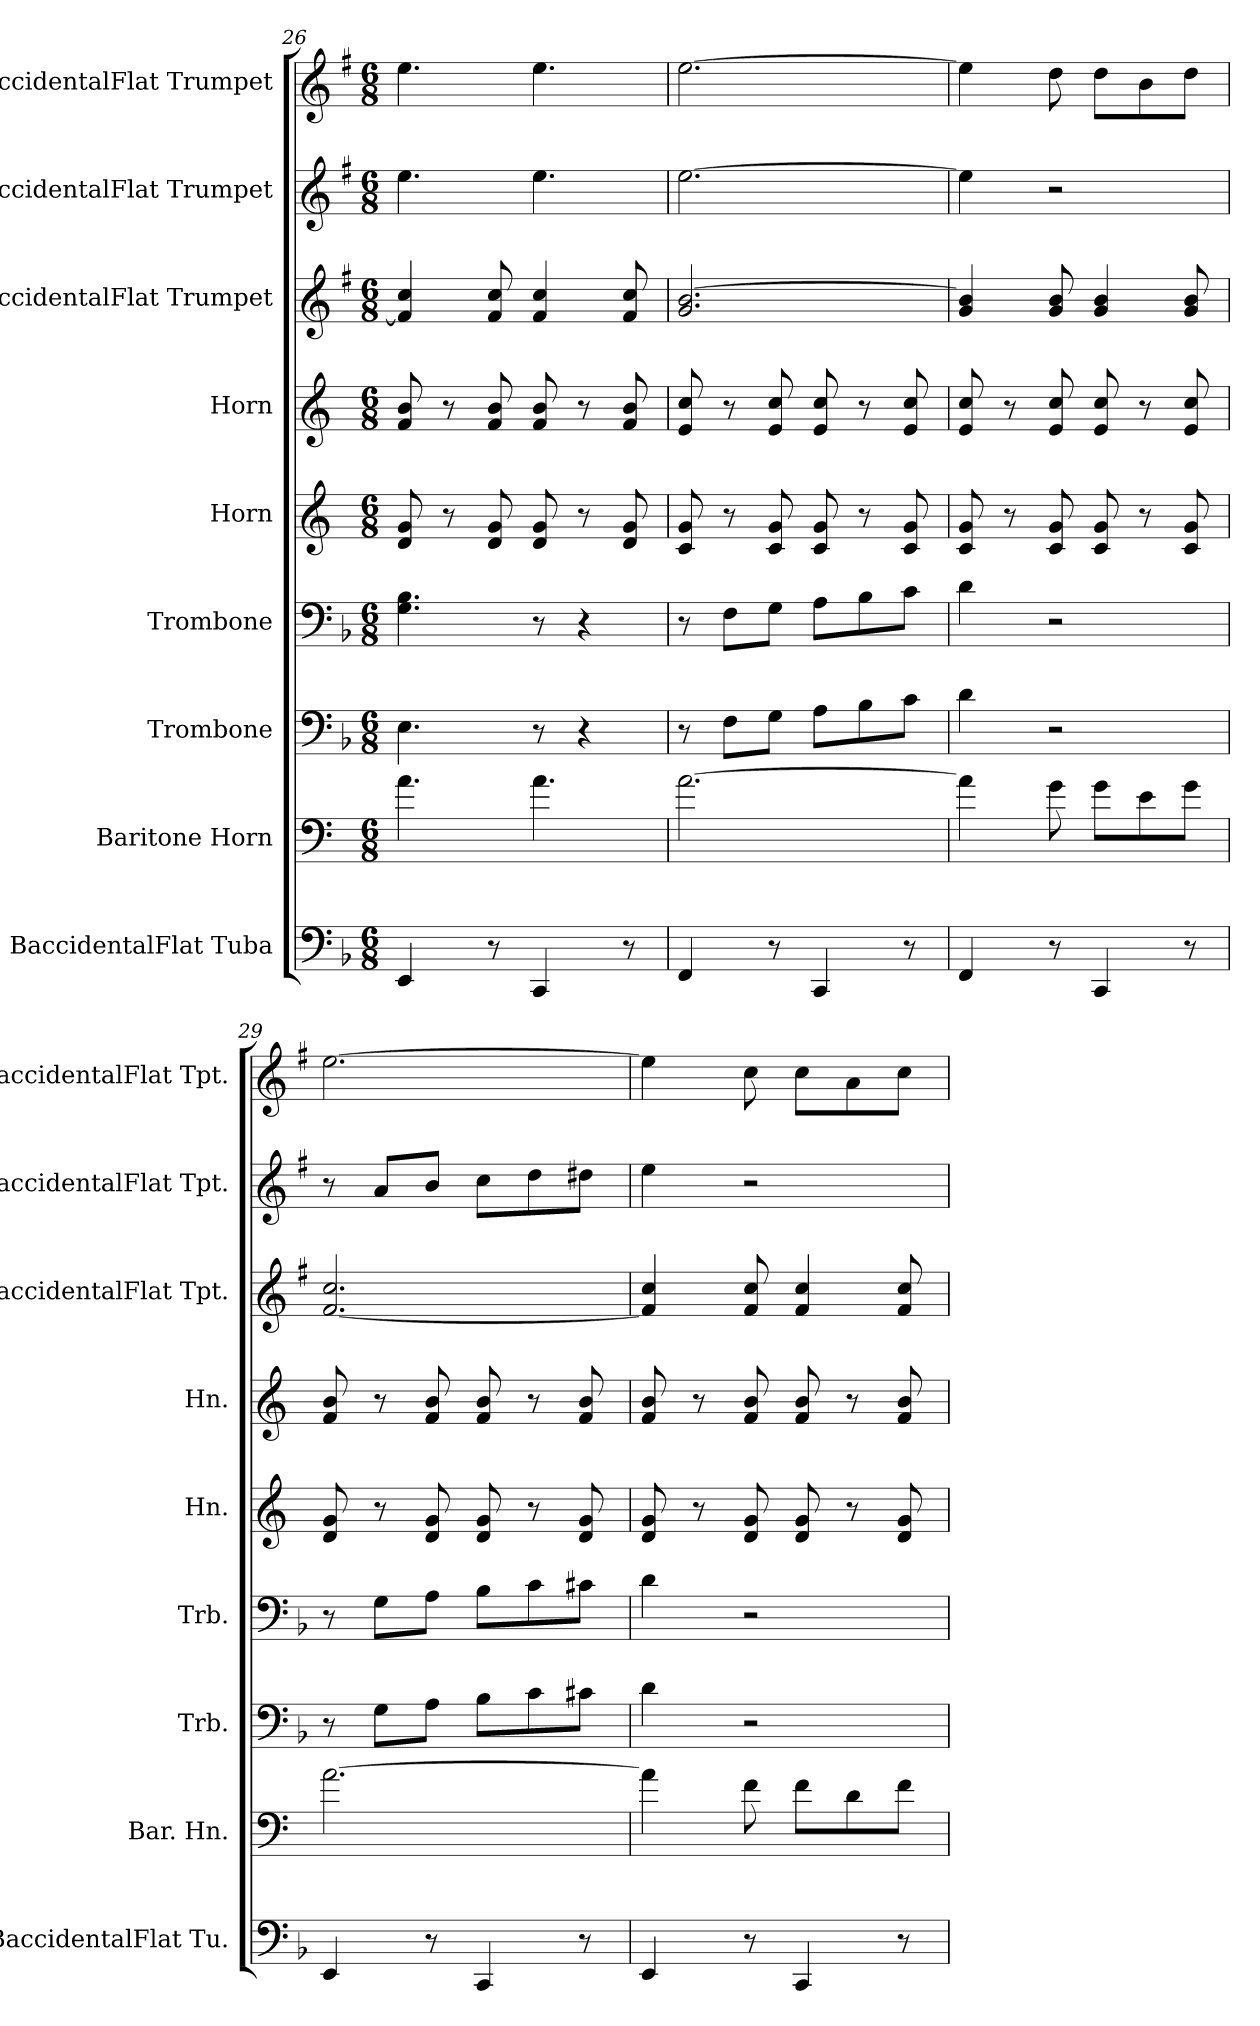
**kern	**kern	**kern	**kern	**kern	**kern	**kern	**kern	**kern
*part9	*part8	*part7	*part6	*part5	*part4	*part3	*part2	*part1
*staff9	*staff8	*staff7	*staff6	*staff5	*staff4	*staff3	*staff2	*staff1
*I"BaccidentalFlat Tuba	*I"Baritone Horn	*I"Trombone	*I"Trombone	*I"Horn	*I"Horn	*I"BaccidentalFlat Trumpet	*I"BaccidentalFlat Trumpet	*I"BaccidentalFlat Trumpet
*I'BaccidentalFlat Tu.	*I'Bar. Hn.	*I'Trb.	*I'Trb.	*I'Hn.	*I'Hn.	*I'BaccidentalFlat Tpt.	*I'BaccidentalFlat Tpt.	*I'BaccidentalFlat Tpt.
*clefF4	*clefF4	*clefF4	*clefF4	*clefG2	*clefG2	*clefG2	*clefG2	*clefG2
*	*ITrd4c7	*	*	*ITrd4c7	*ITrd4c7	*ITrd1c2	*ITrd1c2	*ITrd1c2
*k[b-]	*k[b-]	*k[b-]	*k[b-]	*k[b-]	*k[b-]	*k[b-]	*k[b-]	*k[b-]
*M6/8	*M6/8	*M6/8	*M6/8	*M6/8	*M6/8	*M6/8	*M6/8	*M6/8
=26	=26	=26	=26	=26	=26	=26	=26	=26
4EE/	4.d\	4.E\	4.G\ 4.B-\	8G/ 8c/	8B-/ 8e/	4e/] 4b-/	4.dd\	4.dd\
.	.	.	.	8r	8r	.	.	.
8r	.	.	.	8G/ 8c/	8B-/ 8e/	8e/ 8b-/	.	.
4CC/	4.d\	8r	8r	8G/ 8c/	8B-/ 8e/	4e/ 4b-/	4.dd\	4.dd\
.	.	4r	4r	8r	8r	.	.	.
8r	.	.	.	8G/ 8c/	8B-/ 8e/	8e/ 8b-/	.	.
!!LO:PB:g=z
=27	=27	=27	=27	=27	=27	=27	=27	=27
4FF/	[2.d\	8r	8r	8F/ 8c/	8A/ 8f/	2.f/ [2.a/	[2.dd\	[2.dd\
.	.	8F\L	8F\L	8r	8r	.	.	.
8r	.	8G\J	8G\J	8F/ 8c/	8A/ 8f/	.	.	.
4CC/	.	8A\L	8A\L	8F/ 8c/	8A/ 8f/	.	.	.
.	.	8B-\	8B-\	8r	8r	.	.	.
8r	.	8c\J	8c\J	8F/ 8c/	8A/ 8f/	.	.	.
=28	=28	=28	=28	=28	=28	=28	=28	=28
4FF/	4d\]	4d\	4d\	8F/ 8c/	8A/ 8f/	4f/ 4a/]	4dd\]	4dd\]
.	.	.	.	8r	8r	.	.	.
8r	8c\	2r	2r	8F/ 8c/	8A/ 8f/	8f/ 8a/	2r	8cc\
4CC/	8c\L	.	.	8F/ 8c/	8A/ 8f/	4f/ 4a/	.	8cc\L
.	8A\	.	.	8r	8r	.	.	8a\
8r	8c\J	.	.	8F/ 8c/	8A/ 8f/	8f/ 8a/	.	8cc\J
=29	=29	=29	=29	=29	=29	=29	=29	=29
4EE/	[2.d\	8r	8r	8G/ 8c/	8B-/ 8e/	[2.e/ 2.b-/	8r	[2.dd\
.	.	8G\L	8G\L	8r	8r	.	8g/L	.
8r	.	8A\J	8A\J	8G/ 8c/	8B-/ 8e/	.	8a/J	.
4CC/	.	8B-\L	8B-\L	8G/ 8c/	8B-/ 8e/	.	8b-\L	.
.	.	8c\	8c\	8r	8r	.	8cc\	.
8r	.	8c#X\J	8c#X\J	8G/ 8c/	8B-/ 8e/	.	8cc#X\J	.
=30	=30	=30	=30	=30	=30	=30	=30	=30
4EE/	4d\]	4d\	4d\	8G/ 8c/	8B-/ 8e/	4e/] 4b-/	4dd\	4dd\]
.	.	.	.	8r	8r	.	.	.
8r	8B-\	2r	2r	8G/ 8c/	8B-/ 8e/	8e/ 8b-/	2r	8b-\
4CC/	8B-\L	.	.	8G/ 8c/	8B-/ 8e/	4e/ 4b-/	.	8b-\L
.	8G\	.	.	8r	8r	.	.	8g\
8r	8B-\J	.	.	8G/ 8c/	8B-/ 8e/	8e/ 8b-/	.	8b-\J
=	=	=	=	=	=	=	=	=
*-	*-	*-	*-	*-	*-	*-	*-	*-
